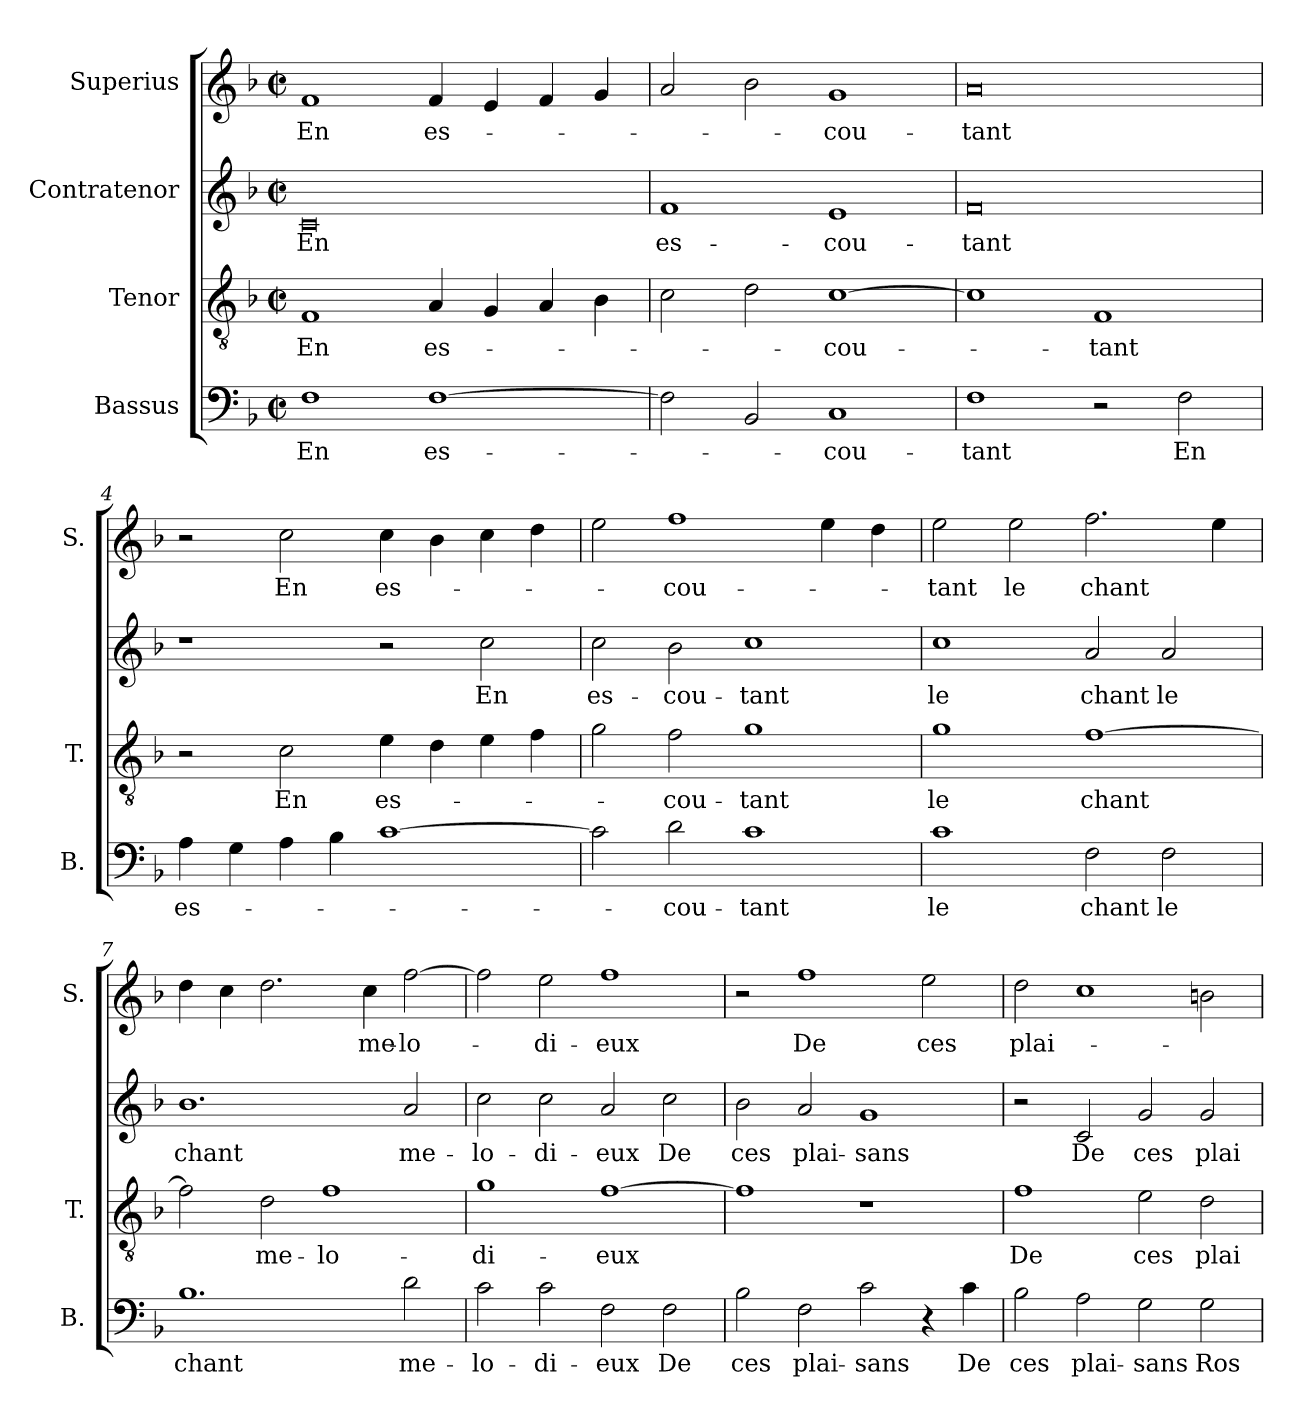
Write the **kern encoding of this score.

**kern	**text	**kern	**text	**kern	**text	**kern	**text
*part4	*part4	*part3	*part3	*part2	*part2	*part1	*part1
*staff4	*staff4	*staff3	*staff3	*staff2	*staff2	*staff1	*staff1
*I"Bassus	*	*I"Tenor	*	*I"Contratenor	*	*I"Superius	*
*I'B.	*	*I'T.	*	*	*	*I'S.	*
*clefF4	*	*clefGv2	*	*clefG2	*	*clefG2	*
*k[b-]	*	*k[b-]	*	*k[b-]	*	*k[b-]	*
*F:	*	*F:	*	*F:	*	*F:	*
*M2/2	*	*M2/2	*	*M2/2	*	*M2/2	*
*met(c|)	*	*met(c|)	*	*met(c|)	*	*met(c|)	*
=1	=1	=1	=1	=1	=1	=1	=1
1F\	En	1F/	En	0c/	En	1f/	En
[1F\	es-	4A/	es-	.	.	4f/	es-
.	.	4G/	.	.	.	4e/	.
.	.	4A/	.	.	.	4f/	.
.	.	4B-\	.	.	.	4g/	.
=2	=2	=2	=2	=2	=2	=2	=2
2F\]	.	2c\	.	1f/	es-	2a/	.
2BB-/	.	2d\	.	.	.	2b-\	.
1C/	-cou-	[1c\	-cou-	1e/	-cou-	1g/	-cou-
=3	=3	=3	=3	=3	=3	=3	=3
1F\	-tant	1c\]	.	0f/	-tant	0a/	-tant
2r	.	1F/	-tant	.	.	.	.
2F\	En	.	.	.	.	.	.
=4	=4	=4	=4	=4	=4	=4	=4
4A\	es-	2r	.	1r	.	2r	.
4G\	.	.	.	.	.	.	.
4A\	.	2c\	En	.	.	2cc\	En
4B-\	.	.	.	.	.	.	.
[1c\	.	4e\	es-	2r	.	4cc\	es-
.	.	4d\	.	.	.	4b-\	.
.	.	4e\	.	2cc\	En	4cc\	.
.	.	4f\	.	.	.	4dd\	.
=5	=5	=5	=5	=5	=5	=5	=5
2c\]	.	2g\	.	2cc\	es-	2ee\	.
2d\	-cou-	2f\	-cou-	2b-\	-cou-	1ff\	-cou-
1c\	-tant	1g\	-tant	1cc\	-tant	.	.
.	.	.	.	.	.	4ee\	.
.	.	.	.	.	.	4dd\	.
!!LO:LB:g=z
=6	=6	=6	=6	=6	=6	=6	=6
1c\	le	1g\	le	1cc\	le	2ee\	-tant
.	.	.	.	.	.	2ee\	le
2F\	chant	[1f\	chant	2a/	chant	2.ff\	chant
2F\	le	.	.	2a/	le	.	.
.	.	.	.	.	.	4ee\	.
=7	=7	=7	=7	=7	=7	=7	=7
1.B-\	chant	2f\]	.	1.b-\	chant	4dd\	.
.	.	.	.	.	.	4cc\	.
.	.	2d\	me-	.	.	2.dd\	.
.	.	1f\	-lo-	.	.	.	.
.	.	.	.	.	.	4cc\	me-
2d\	me-	.	.	2a/	me-	[2ff\	-lo-
=8	=8	=8	=8	=8	=8	=8	=8
2c\	-lo-	1g\	-di-	2cc\	-lo-	2ff\]	.
2c\	-di-	.	.	2cc\	-di-	2ee\	-di-
2F\	-eux	[1f\	-eux	2a/	-eux	1ff\	-eux
2F\	De	.	.	2cc\	De	.	.
=9	=9	=9	=9	=9	=9	=9	=9
2B-\	ces	1f\]	.	2b-\	ces	2r	.
2F\	plai-	.	.	2a/	plai-	1ff\	De
2c\	-sans	1r	.	1g/	-sans	.	.
4r	.	.	.	.	.	2ee\	ces
4c\	De	.	.	.	.	.	.
=10	=10	=10	=10	=10	=10	=10	=10
2B-\	ces	1f\	De	2r	.	2dd\	plai-
2A\	plai-	.	.	2c/	De	1cc\	.
2G\	-sans	2e\	ces	2g/	ces	.	.
2G\	Ros-	2d\	plai-	2g/	plai-	2bn\	.
=	=	=	=	=	=	=	=
*-	*-	*-	*-	*-	*-	*-	*-
